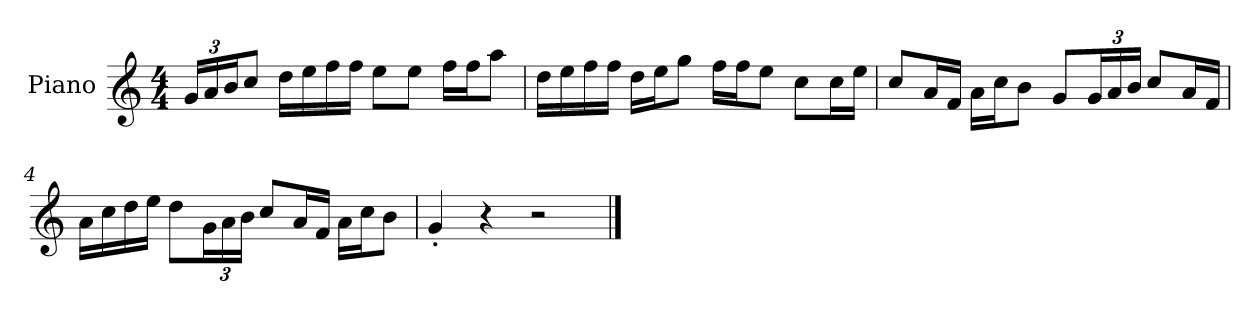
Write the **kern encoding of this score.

**kern
*part1
*staff1
*I"Piano
*I'P-no
*clefG2
*k[]
*M4/4
*MM90
*Xbrackettup
=1
24g/LL
24a/
24b/J
8cc/J
16dd\LL
16ee\
16ff\
16ff\JJ
8ee\L
8ee\J
16ff\LL
16ff\J
8aa\J
=2
16dd\LL
16ee\
16ff\
16ff\JJ
16dd\LL
16ee\J
8gg\J
16ff\LL
16ff\J
8ee\J
8cc\L
16cc\L
16ee\JJ
=3
8cc/L
16a/L
16f/JJ
16a\LL
16cc\J
8b\J
8g/L
24g/L
24a/
24b/JJ
8cc/L
16a/L
16f/JJ
!!LO:LB:g=z
=4
16a\LL
16cc\
16dd\
16ee\JJ
8dd\L
24g\L
24a\
24b\JJ
8cc/L
16a/L
16f/JJ
16a\LL
16cc\J
8b\J
=5
4g'/
4r
2r
==
*-
